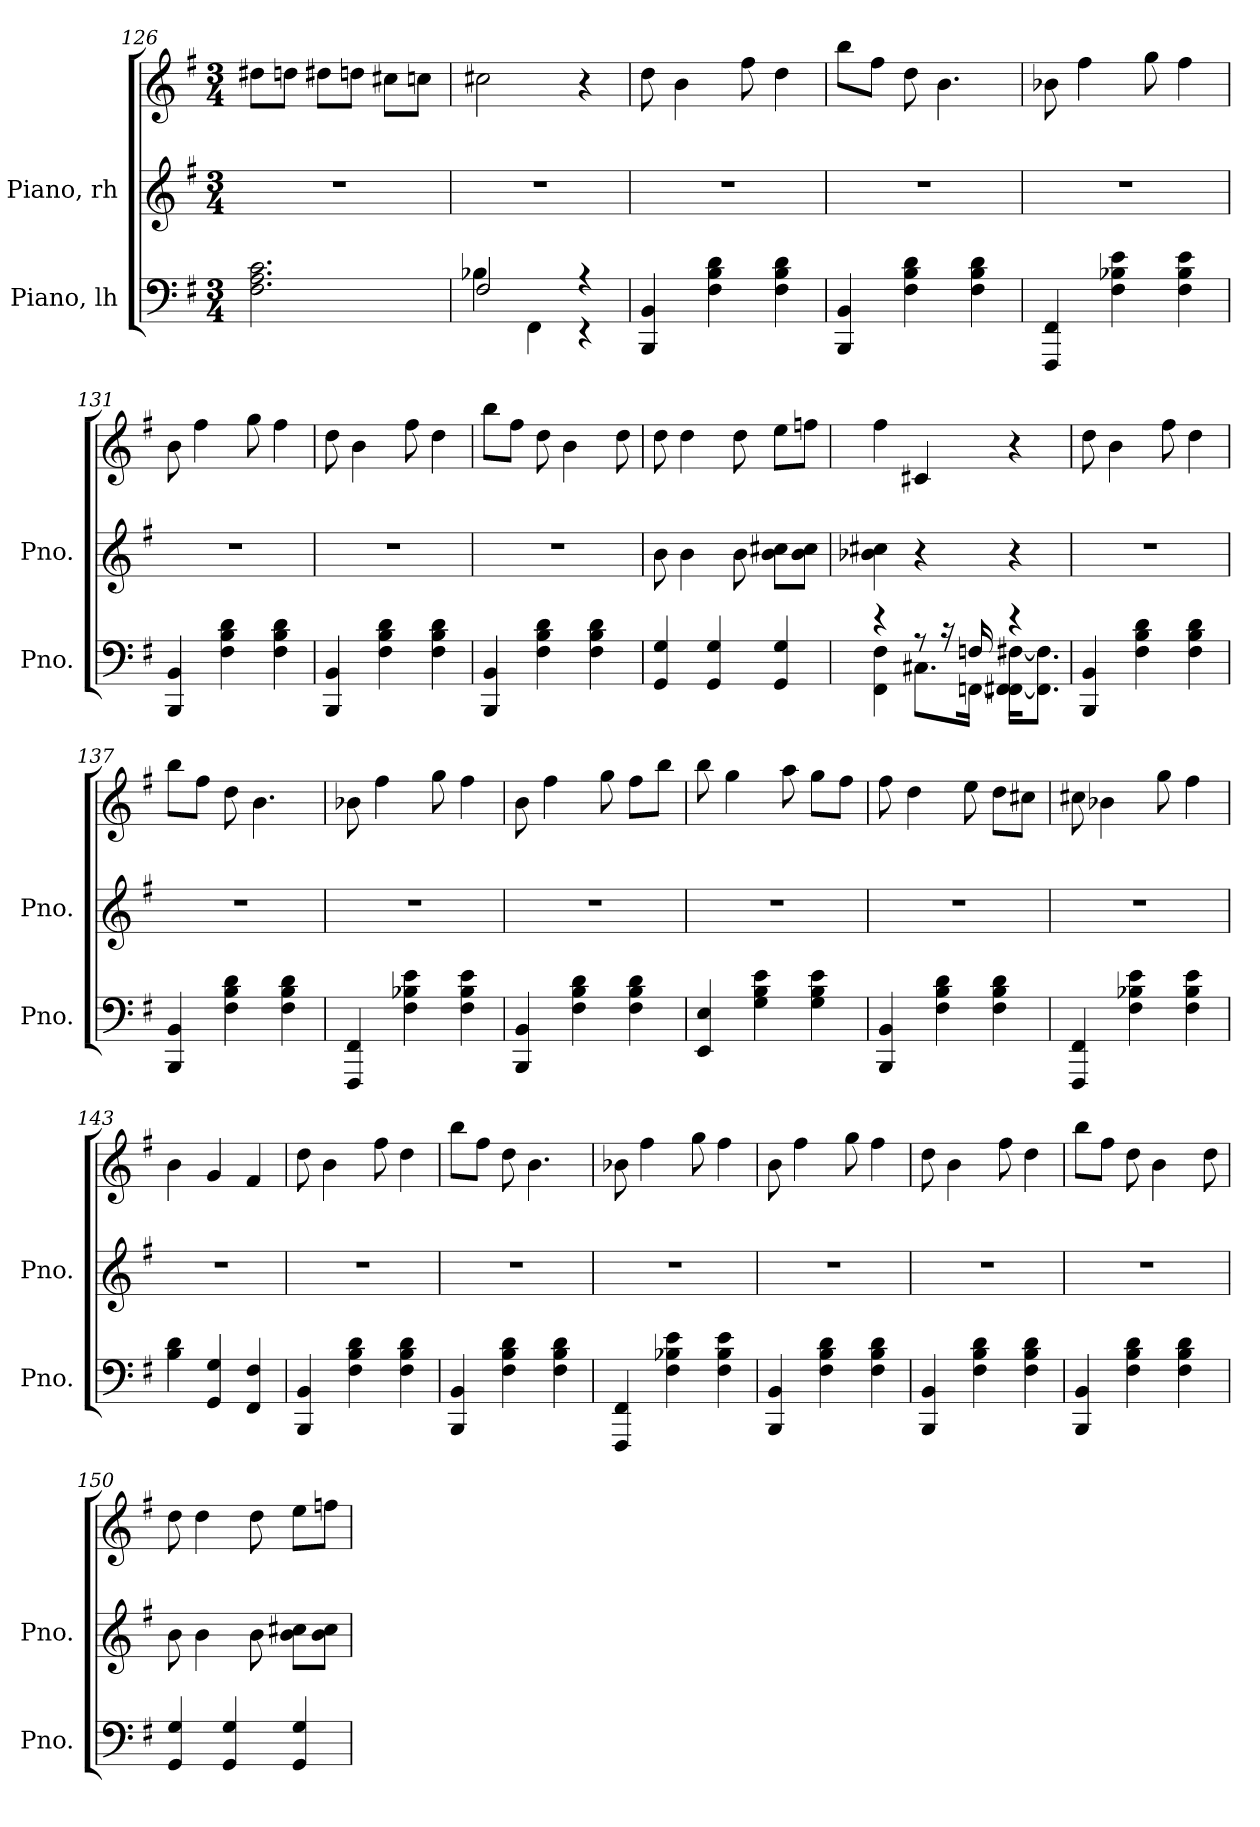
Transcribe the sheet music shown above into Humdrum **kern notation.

**kern	**kern	**kern
*part2	*part1	*part1
*staff3	*staff2	*staff1
*I"Piano, lh	*I"Piano, rh	*
*I'Pno.	*I'Pno.	*
*clefF4	*clefG2	*clefG2
*k[f#]	*k[f#]	*k[f#]
*M3/4	*M3/4	*M3/4
=126	=126	=126
2.F#\ 2.A\ 2.c\	2.r	8dd#X\L
.	.	8ddn\J
.	.	8dd#X\L
.	.	8ddn\J
.	.	8cc#X\L
.	.	8ccn\J
=127	=127	=127
*^	*	*
2F#/	4B-X\	2.r	2cc#X\
.	4FF#\	.	.
4r	4r	.	4r
*v	*v	*	*
=128	=128	=128
4BBB/ 4BB/	2.r	8dd\
.	.	4b\
4F#\ 4B\ 4d\	.	.
.	.	8ff#\
4F#\ 4B\ 4d\	.	4dd\
!!LO:LB:g=z
=129	=129	=129
4BBB/ 4BB/	2.r	8bb\L
.	.	8ff#\J
4F#\ 4B\ 4d\	.	8dd\
.	.	4.b\
4F#\ 4B\ 4d\	.	.
=130	=130	=130
4FFF#/ 4FF#/	2.r	8b-X\
.	.	4ff#\
4F#\ 4B-X\ 4e\	.	.
.	.	8gg\
4F#\ 4B-\ 4e\	.	4ff#\
=131	=131	=131
4BBB/ 4BB/	2.r	8b\
.	.	4ff#\
4F#\ 4B\ 4d\	.	.
.	.	8gg\
4F#\ 4B\ 4d\	.	4ff#\
=132	=132	=132
4BBB/ 4BB/	2.r	8dd\
.	.	4b\
4F#\ 4B\ 4d\	.	.
.	.	8ff#\
4F#\ 4B\ 4d\	.	4dd\
=133	=133	=133
4BBB/ 4BB/	2.r	8bb\L
.	.	8ff#\J
4F#\ 4B\ 4d\	.	8dd\
.	.	4b\
4F#\ 4B\ 4d\	.	.
.	.	8dd\
=134	=134	=134
4GG/ 4G/	8b\	8dd\
.	4b\	4dd\
4GG/ 4G/	.	.
.	8b\	8dd\
4GG/ 4G/	8b\ 8cc#X\L	8ee\L
.	8b\ 8cc#\J	8ffn\J
!!LO:LB:g=z
=135	=135	=135
*^	*	*
4r	4FF#\ 4F#\	4b-X\ 4cc#X\	4ff#\
8r	8.C#X\L	4r	4c#X/
16r	.	.	.
16Fn/	[16FFn\Jk	.	.
4r	16FF\] [16FF#X\ [16F#X\KL	4r	4r
.	8.FF#\] 8.F#\]J	.	.
*v	*v	*	*
=136	=136	=136
4BBB/ 4BB/	2.r	8dd\
.	.	4b\
4F#\ 4B\ 4d\	.	.
.	.	8ff#\
4F#\ 4B\ 4d\	.	4dd\
=137	=137	=137
4BBB/ 4BB/	2.r	8bb\L
.	.	8ff#\J
4F#\ 4B\ 4d\	.	8dd\
.	.	4.b\
4F#\ 4B\ 4d\	.	.
=138	=138	=138
4FFF#/ 4FF#/	2.r	8b-X\
.	.	4ff#\
4F#\ 4B-X\ 4e\	.	.
.	.	8gg\
4F#\ 4B-\ 4e\	.	4ff#\
=139	=139	=139
4BBB/ 4BB/	2.r	8b\
.	.	4ff#\
4F#\ 4B\ 4d\	.	.
.	.	8gg\
4F#\ 4B\ 4d\	.	8ff#\L
.	.	8bb\J
=140	=140	=140
4EE/ 4E/	2.r	8bb\
.	.	4gg\
4G\ 4B\ 4e\	.	.
.	.	8aa\
4G\ 4B\ 4e\	.	8gg\L
.	.	8ff#\J
!!LO:LB:g=z
=141	=141	=141
4BBB/ 4BB/	2.r	8ff#\
.	.	4dd\
4F#\ 4B\ 4d\	.	.
.	.	8ee\
4F#\ 4B\ 4d\	.	8dd\L
.	.	8cc#X\J
=142	=142	=142
4FFF#/ 4FF#/	2.r	8cc#X\
.	.	4b-X\
4F#\ 4B-X\ 4e\	.	.
.	.	8gg\
4F#\ 4B-\ 4e\	.	4ff#\
=143	=143	=143
4B\ 4d\	2.r	4b\
4GG/ 4G/	.	4g/
4FF#/ 4F#/	.	4f#/
=144	=144	=144
4BBB/ 4BB/	2.r	8dd\
.	.	4b\
4F#\ 4B\ 4d\	.	.
.	.	8ff#\
4F#\ 4B\ 4d\	.	4dd\
=145	=145	=145
4BBB/ 4BB/	2.r	8bb\L
.	.	8ff#\J
4F#\ 4B\ 4d\	.	8dd\
.	.	4.b\
4F#\ 4B\ 4d\	.	.
=146	=146	=146
4FFF#/ 4FF#/	2.r	8b-X\
.	.	4ff#\
4F#\ 4B-X\ 4e\	.	.
.	.	8gg\
4F#\ 4B-\ 4e\	.	4ff#\
=147	=147	=147
4BBB/ 4BB/	2.r	8b\
.	.	4ff#\
4F#\ 4B\ 4d\	.	.
.	.	8gg\
4F#\ 4B\ 4d\	.	4ff#\
=148	=148	=148
4BBB/ 4BB/	2.r	8dd\
.	.	4b\
4F#\ 4B\ 4d\	.	.
.	.	8ff#\
4F#\ 4B\ 4d\	.	4dd\
!!LO:PB:g=z
=149	=149	=149
4BBB/ 4BB/	2.r	8bb\L
.	.	8ff#\J
4F#\ 4B\ 4d\	.	8dd\
.	.	4b\
4F#\ 4B\ 4d\	.	.
.	.	8dd\
=150	=150	=150
4GG/ 4G/	8b\	8dd\
.	4b\	4dd\
4GG/ 4G/	.	.
.	8b\	8dd\
4GG/ 4G/	8b\ 8cc#X\L	8ee\L
.	8b\ 8cc#\J	8ffn\J
=	=	=
*-	*-	*-
